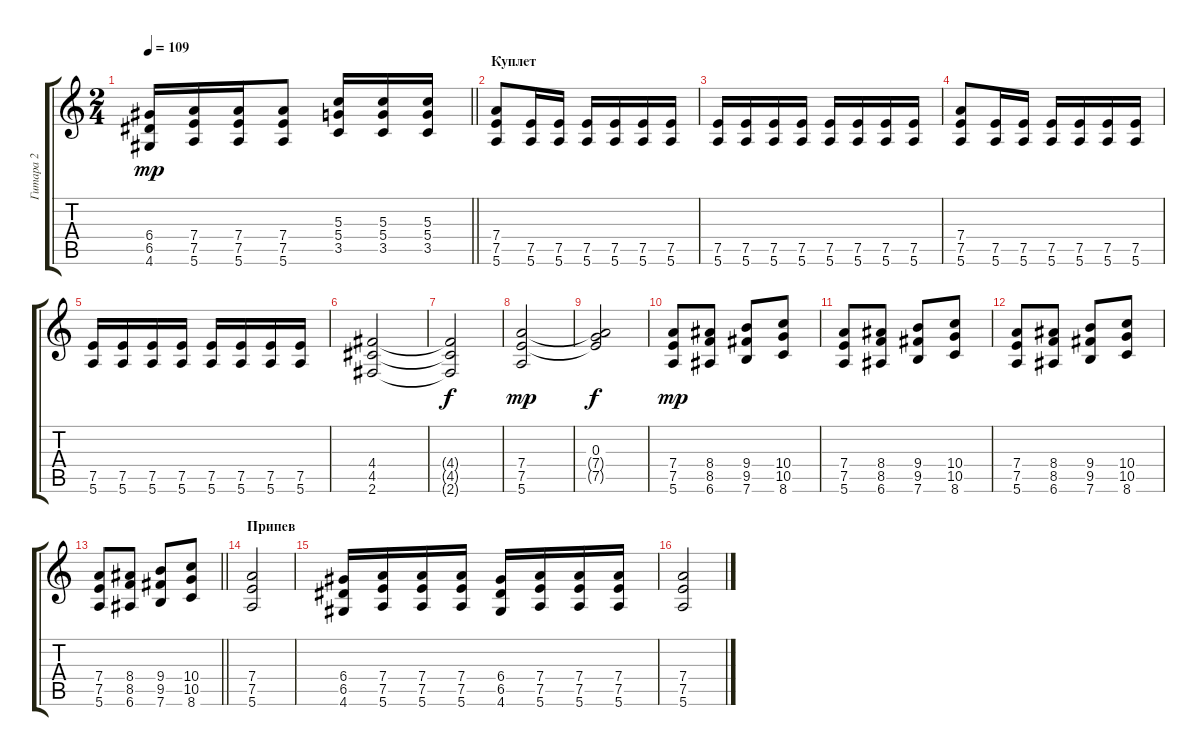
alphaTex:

\track ("Гитара 2" "Гитара 2") {instrument electricguitarclean}
\staff {score tabs}
\tuning (E4 B3 G3 D3 A2 E2) {hide}
\ts (2 4)
\tempo 109
\clef g2
\barLineRight lightlight
\ks c
(6.4 6.5 4.6).16{dy mp} (7.4 7.5 5.6).16 (7.4 7.5 5.6).16 (7.4 7.5 5.6).8 (5.3 5.4 3.5).16 (5.3 5.4 3.5).16 (5.3 5.4 3.5).16 |
\section ("" "Куплет")
(7.4 7.5 5.6).8 (7.5 5.6).16 (7.5 5.6).16 (7.5 5.6).16 (7.5 5.6).16 (7.5 5.6).16 (7.5 5.6).16 |
(7.5 5.6).16 (7.5 5.6).16 (7.5 5.6).16 (7.5 5.6).16 (7.5 5.6).16 (7.5 5.6).16 (7.5 5.6).16 (7.5 5.6).16 |
(7.4 7.5 5.6).8 (7.5 5.6).16 (7.5 5.6).16 (7.5 5.6).16 (7.5 5.6).16 (7.5 5.6).16 (7.5 5.6).16 |
(7.5 5.6).16 (7.5 5.6).16 (7.5 5.6).16 (7.5 5.6).16 (7.5 5.6).16 (7.5 5.6).16 (7.5 5.6).16 (7.5 5.6).16 |
(4.4 4.5 2.6).2 |
(4.4{t} 4.5{t} 2.6{t}).2{dy f} |
(7.4 7.5 5.6).2{dy mp} |
(0.3 7.4{t} 7.5{t}).2{dy f} |
(7.4 7.5 5.6).8{dy mp} (8.4 8.5 6.6).8 (9.4 9.5 7.6).8 (10.4 10.5 8.6).8 |
(7.4 7.5 5.6).8 (8.4 8.5 6.6).8 (9.4 9.5 7.6).8 (10.4 10.5 8.6).8 |
(7.4 7.5 5.6).8 (8.4 8.5 6.6).8 (9.4 9.5 7.6).8 (10.4 10.5 8.6).8 |
\barLineRight lightlight
(7.4 7.5 5.6).8 (8.4 8.5 6.6).8 (9.4 9.5 7.6).8 (10.4 10.5 8.6).8 |
\section ("" "Припев")
(7.4 7.5 5.6).2 |
(6.4 6.5 4.6).16 (7.4 7.5 5.6).16 (7.4 7.5 5.6).16 (7.4 7.5 5.6).16 (6.4 6.5 4.6).16 (7.4 7.5 5.6).16 (7.4 7.5 5.6).16 (7.4 7.5 5.6).16 |
(7.4 7.5 5.6).2
